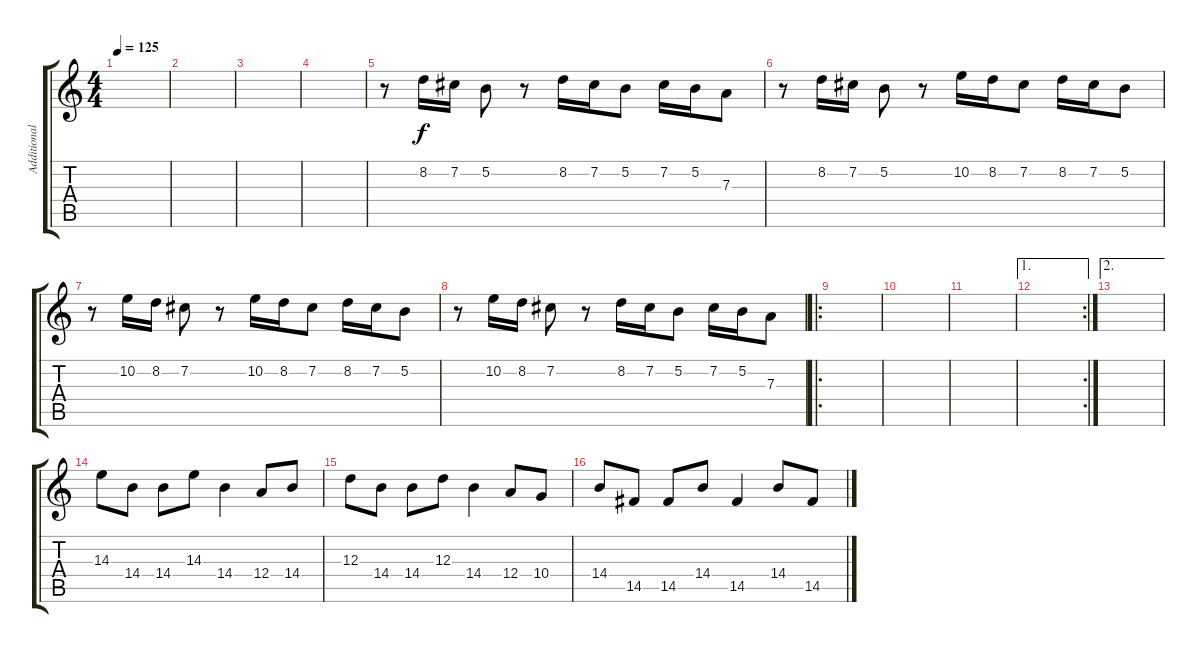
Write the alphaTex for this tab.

\track ("Additional guitar" "Additional") {instrument distortionguitar}
\staff {score tabs}
\tuning (B3 Gb3 D3 A2 E2 B1) {hide}
\ts (4 4)
\tempo 125
\clef g2
\ks c
|
|
|
|
r.8 8.2.16 7.2.16 5.2.8 r.8 8.2.16 7.2.16 5.2.8 7.2.16 5.2.16 7.3.8 |
r.8 8.2.16 7.2.16 5.2.8 r.8 10.2.16 8.2.16 7.2.8 8.2.16 7.2.16 5.2.8 |
r.8 10.2.16 8.2.16 7.2.8 r.8 10.2.16 8.2.16 7.2.8 8.2.16 7.2.16 5.2.8 |
r.8 10.2.16 8.2.16 7.2.8 r.8 8.2.16 7.2.16 5.2.8 7.2.16 5.2.16 7.3.8 |
\ro
|
|
|
\ae 1
\rc 2
|
\ae 2
|
14.3.8 14.4.8 14.4.8 14.3.8 14.4.4 12.4.8 14.4.8 |
12.3.8 14.4.8 14.4.8 12.3.8 14.4.4 12.4.8 10.4.8 |
14.4.8 14.5.8 14.5.8 14.4.8 14.5.4 14.4.8 14.5.8
